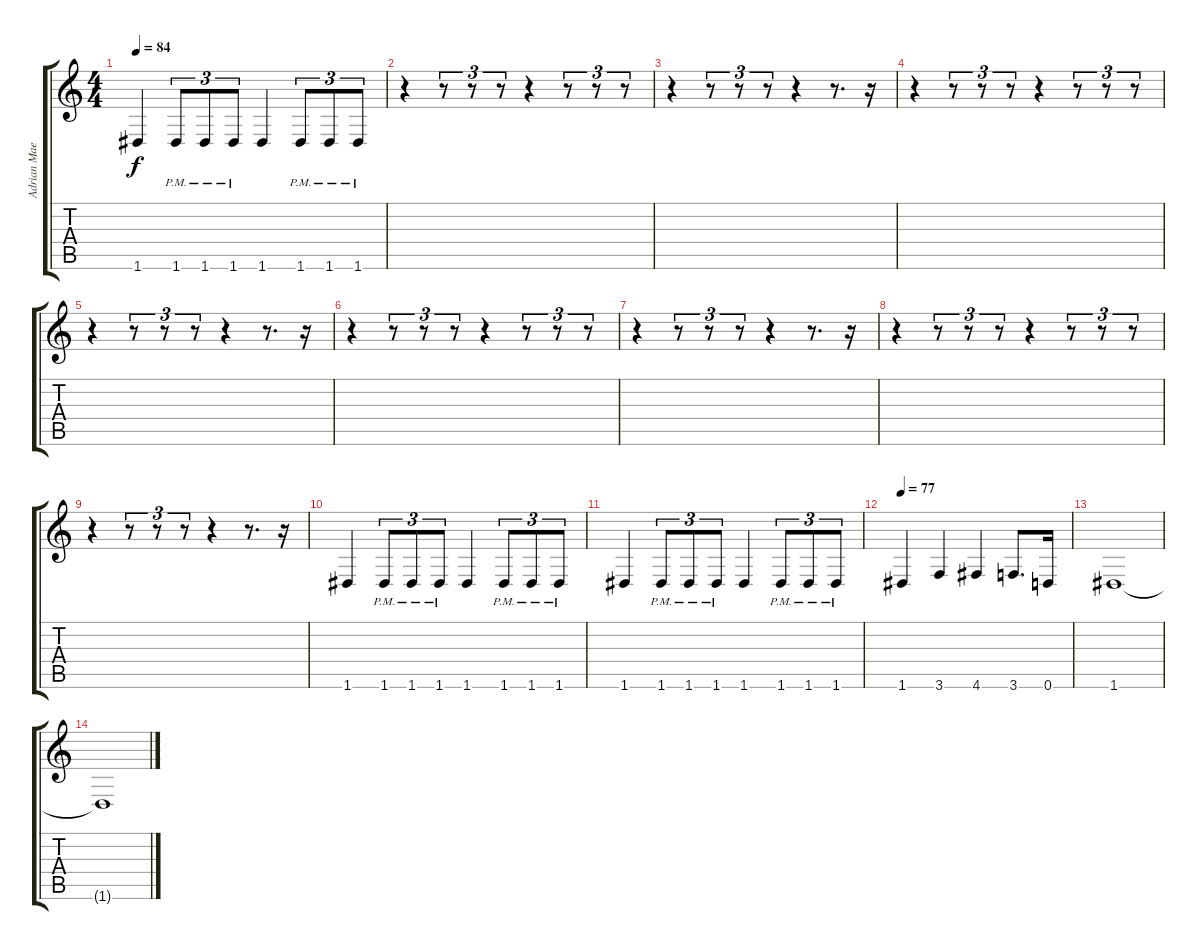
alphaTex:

\track ("Adrian Maestas" "Adrian Mae") {instrument electricbassfinger}
\staff {score tabs}
\tuning (D4 A3 F3 C3 G2 D2) {hide}
\ts (4 4)
\tempo 84
\clef g2
\ks c
1.6.4{dy f} 1.6{pm}.8{tu (3 2)} 1.6{pm}.8{tu (3 2)} 1.6{pm}.8{tu (3 2)} 1.6.4 1.6{pm}.8{tu (3 2)} 1.6{pm}.8{tu (3 2)} 1.6{pm}.8{tu (3 2)} |
r.4 r.8{tu (3 2)} r.8{tu (3 2)} r.8{tu (3 2)} r.4 r.8{tu (3 2)} r.8{tu (3 2)} r.8{tu (3 2)} |
r.4 r.8{tu (3 2)} r.8{tu (3 2)} r.8{tu (3 2)} r.4 r.8{d} r.16 |
r.4 r.8{tu (3 2)} r.8{tu (3 2)} r.8{tu (3 2)} r.4 r.8{tu (3 2)} r.8{tu (3 2)} r.8{tu (3 2)} |
r.4 r.8{tu (3 2)} r.8{tu (3 2)} r.8{tu (3 2)} r.4 r.8{d} r.16 |
r.4 r.8{tu (3 2)} r.8{tu (3 2)} r.8{tu (3 2)} r.4 r.8{tu (3 2)} r.8{tu (3 2)} r.8{tu (3 2)} |
r.4 r.8{tu (3 2)} r.8{tu (3 2)} r.8{tu (3 2)} r.4 r.8{d} r.16 |
r.4 r.8{tu (3 2)} r.8{tu (3 2)} r.8{tu (3 2)} r.4 r.8{tu (3 2)} r.8{tu (3 2)} r.8{tu (3 2)} |
r.4 r.8{tu (3 2)} r.8{tu (3 2)} r.8{tu (3 2)} r.4 r.8{d} r.16 |
1.6.4 1.6{pm}.8{tu (3 2)} 1.6{pm}.8{tu (3 2)} 1.6{pm}.8{tu (3 2)} 1.6.4 1.6{pm}.8{tu (3 2)} 1.6{pm}.8{tu (3 2)} 1.6{pm}.8{tu (3 2)} |
1.6.4 1.6{pm}.8{tu (3 2)} 1.6{pm}.8{tu (3 2)} 1.6{pm}.8{tu (3 2)} 1.6.4 1.6{pm}.8{tu (3 2)} 1.6{pm}.8{tu (3 2)} 1.6{pm}.8{tu (3 2)} |
\tempo 77
1.6.4 3.6.4 4.6.4 3.6.8{d} 0.6.16 |
1.6.1 |
1.6{t}.1
